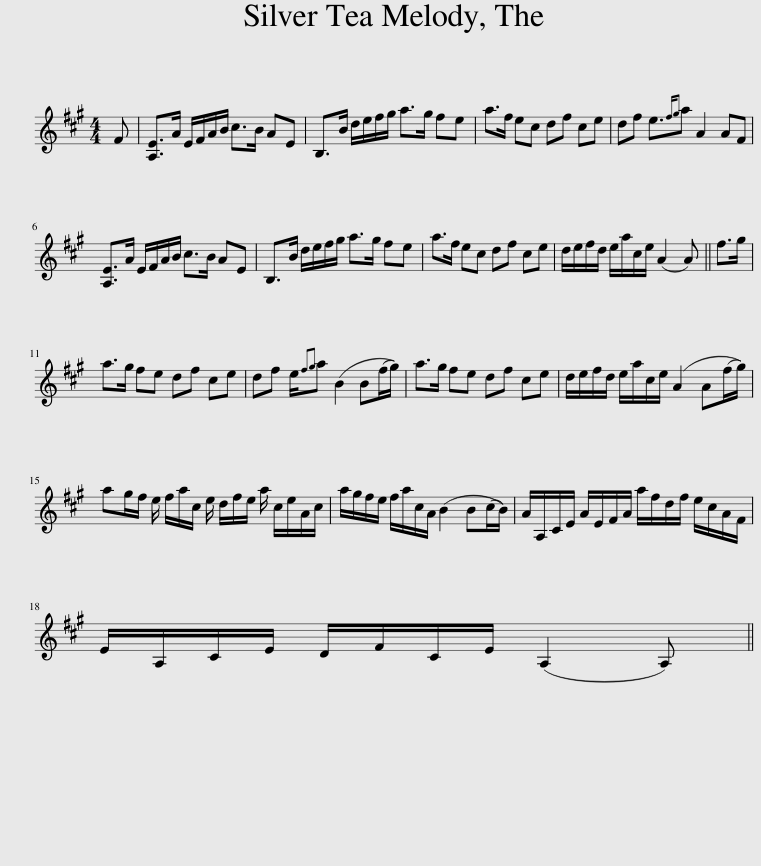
X:1
L:1/8
M:4/4
I:linebreak $
K:A
V:1 treble
V:1
 F | [A,E]>A E/F/A/B/ c>B AE | B,>B d/e/f/g/ a>g fe | a>f ec df ce | df e3/2{fg}a A2 AF |$ %5
 [A,E]>A E/F/A/B/ c>B AE | B,>B d/e/f/g/ a>g fe | a>f ec df ce | d/e/f/d/ e/a/c/e/ (A2 A) || f>g |$ %10
 a>g fe df ce | df e/{fg}a (B2 B(f/g/)) | a>g fe df ce | d/e/f/d/ e/a/c/e/ (A2 A(f/g/)) |$ ag/f/ e/ f/a/c/ e/ d/f/e/ a/ c/e/A/c/ | %15
 a/g/f/e/ f/a/c/A/ (B2 B(c/B/)) | A/A,/C/E/ A/E/F/A/ a/f/d/f/ e/c/A/F/ |$ E/A,/C/E/ D/F/C/E/ (A,2 A,) || %18
